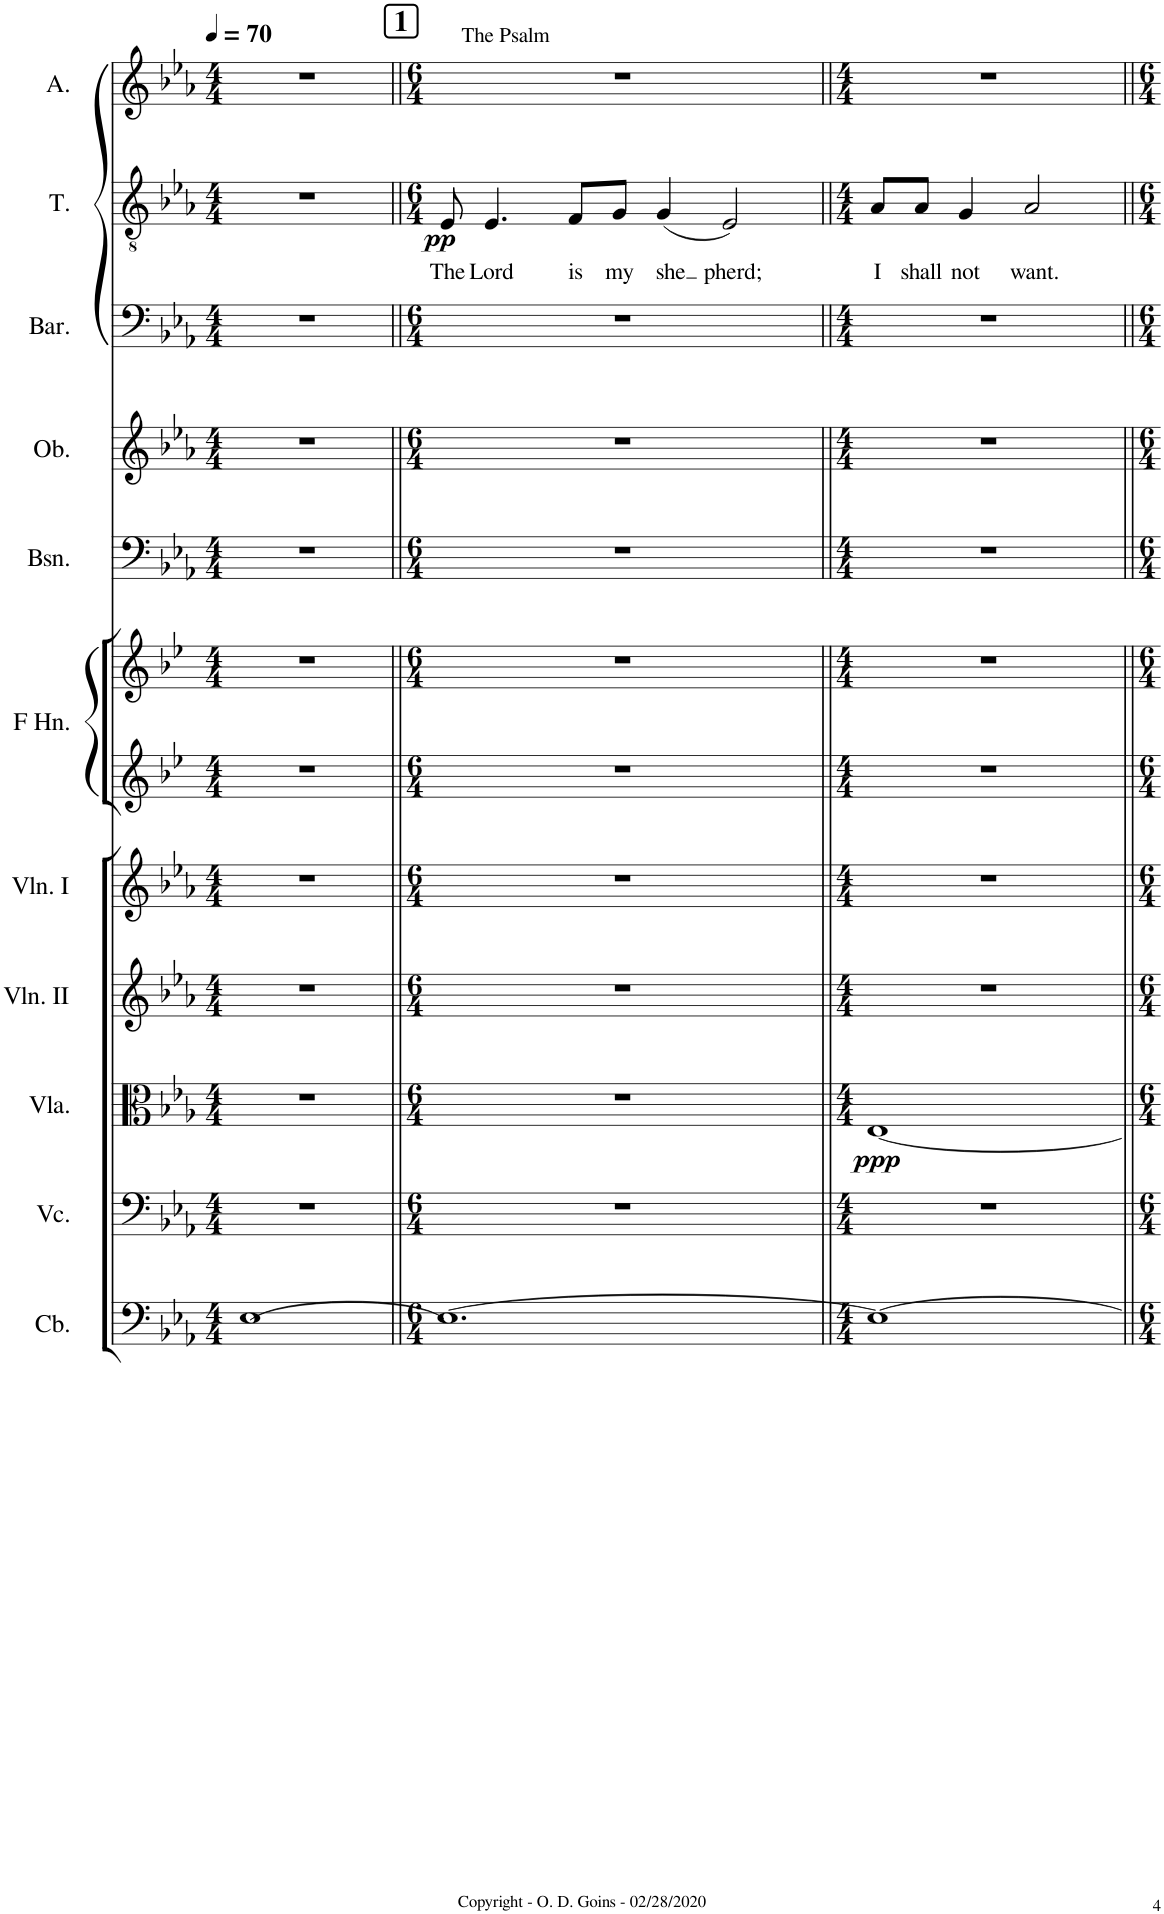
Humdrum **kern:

**kern	**kern	**kern	**dynam	**kern	**kern	**kern	**kern	**kern	**kern	**kern	**kern	**text	**dynam	**kern
*part11	*part10	*part9	*part9	*part8	*part7	*part6	*part6	*part5	*part4	*part3	*part2	*part2	*part2	*part1
*staff12	*staff11	*staff10	*staff10	*staff9	*staff8	*staff7	*staff6	*staff5	*staff4	*staff3	*staff2	*staff2	*staff2	*staff1
*I"Contrabasses	*I"Violoncellos	*I"Violas	*	*I"Violins II	*I"Violins I	*I"Horns in F	*	*I"Bassoons	*I"Oboes	*I"Baritone	*I"Tenor	*	*	*I"Alto
*I'Cb.	*I'Vc.	*I'Vla.	*	*I'Vln. II	*I'Vln. I	*	*	*I'Bsn.	*I'Ob.	*I'Bar.	*I'T.	*	*	*I'A.
!!LO:PB:g=z
*clefF4	*clefF4	*clefC3	*	*clefG2	*clefG2	*clefG2	*clefG2	*clefF4	*clefG2	*clefF4	*clefGv2	*	*	*clefG2
*Trd7c12	*	*	*	*	*	*Trd4c7	*Trd4c7	*	*	*	*	*	*	*
*k[b-e-a-]	*k[b-e-a-]	*k[b-e-a-]	*	*k[b-e-a-]	*k[b-e-a-]	*k[b-e-]	*k[b-e-]	*k[b-e-a-]	*k[b-e-a-]	*k[b-e-a-]	*k[b-e-a-]	*	*	*k[b-e-a-]
*M4/4	*M4/4	*M4/4	*	*M4/4	*M4/4	*M4/4	*M4/4	*M4/4	*M4/4	*M4/4	*M4/4	*	*	*M4/4
*MM70	*MM70	*MM70	*	*MM70	*MM70	*MM70	*MM70	*MM70	*MM70	*MM70	*MM70	*	*	*MM70
=13	=13	=13	=13	=13	=13	=13	=13	=13	=13	=13	=13	=13	=13	=13
(1E-	1r	1r	.	1r	1r	1r	1r	1r	1r	1r	1r	.	.	1r
!!LO:REH:place=s1:a:B:cj:fs=14:t=1
=14||	=14||	=14||	=14||	=14||	=14||	=14||	=14||	=14||	=14||	=14||	=14||	=14||	=14||	=14||
*M6/4	*M6/4	*M6/4	*	*M6/4	*M6/4	*M6/4	*M6/4	*M6/4	*M6/4	*M6/4	*M6/4	*	*	*M6/4
!	!	!	!	!	!	!	!	!	!	!	!	!	!	!LO:TX:a:t=The Psalm
!	!	!	!	!	!	!	!	!	!	!	!	!LO:LY:b	!LO:DY:b	!
[1.E-)	1.r	1.r	.	1.r	1.r	1.r	1.r	1.r	1.r	1.r	8E-/	The	pp	1.r
!	!	!	!	!	!	!	!	!	!	!	!	!LO:LY:b	!	!
.	.	.	.	.	.	.	.	.	.	.	4.E-/	Lord	.	.
!	!	!	!	!	!	!	!	!	!	!	!	!LO:LY:b	!	!
.	.	.	.	.	.	.	.	.	.	.	8F/L	is	.	.
!	!	!	!	!	!	!	!	!	!	!	!	!LO:LY:b	!	!
.	.	.	.	.	.	.	.	.	.	.	8G/J	my	.	.
!	!	!	!	!	!	!	!	!	!	!	!	!LO:LY:b	!	!
.	.	.	.	.	.	.	.	.	.	.	(4G/	she	.	.
!	!	!	!	!	!	!	!	!	!	!	!	!LO:LY:b	!	!
.	.	.	.	.	.	.	.	.	.	.	2E-/)	pherd;	.	.
=15||	=15||	=15||	=15||	=15||	=15||	=15||	=15||	=15||	=15||	=15||	=15||	=15||	=15||	=15||
*M4/4	*M4/4	*M4/4	*	*M4/4	*M4/4	*M4/4	*M4/4	*M4/4	*M4/4	*M4/4	*M4/4	*	*	*M4/4
!	!	!	!LO:DY:b	!	!	!	!	!	!	!	!	!LO:LY:b	!	!
1E-_	1r	[1E-	ppp	1r	1r	1r	1r	1r	1r	1r	8A-/L	I	.	1r
!	!	!	!	!	!	!	!	!	!	!	!	!LO:LY:b	!	!
.	.	.	.	.	.	.	.	.	.	.	8A-/J	shall	.	.
!	!	!	!	!	!	!	!	!	!	!	!	!LO:LY:b	!	!
.	.	.	.	.	.	.	.	.	.	.	4G/	not	.	.
!	!	!	!	!	!	!	!	!	!	!	!	!LO:LY:b	!	!
.	.	.	.	.	.	.	.	.	.	.	2A-/	want.	.	.
=||	=||	=||	=||	=||	=||	=||	=||	=||	=||	=||	=||	=||	=||	=||
*-	*-	*-	*-	*-	*-	*-	*-	*-	*-	*-	*-	*-	*-	*-
